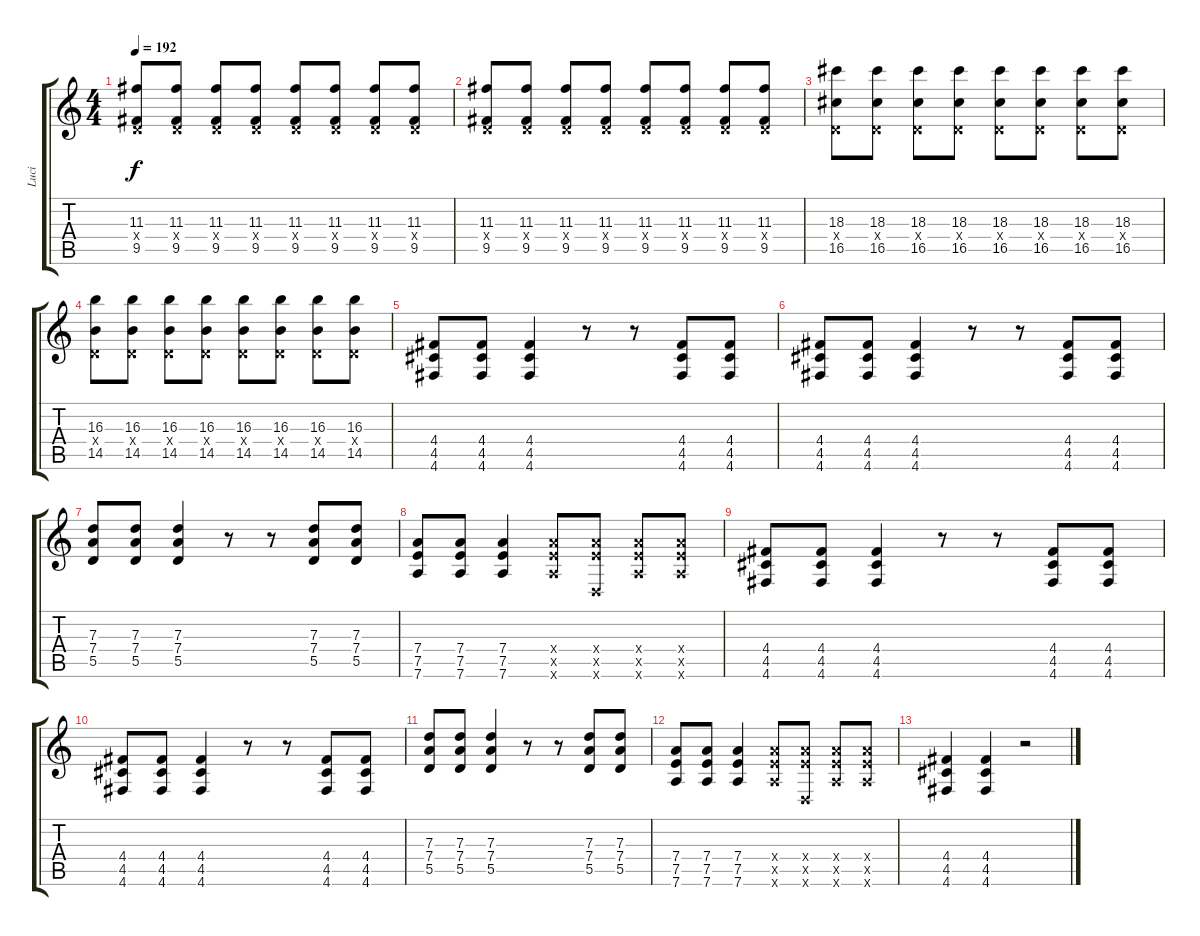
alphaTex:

\track ("Luci" "Luci") {instrument electricguitarjazz}
\staff {score tabs}
\tuning (E4 B3 G3 D3 A2 D2) {hide}
\ts (4 4)
\tempo 192
\clef g2
\ks c
(11.3 0.4{x} 9.5).8{dy f} (11.3 0.4{x} 9.5).8 (11.3 0.4{x} 9.5).8 (11.3 0.4{x} 9.5).8 (11.3 0.4{x} 9.5).8 (11.3 0.4{x} 9.5).8 (11.3 0.4{x} 9.5).8 (11.3 0.4{x} 9.5).8 |
(11.3 0.4{x} 9.5).8 (11.3 0.4{x} 9.5).8 (11.3 0.4{x} 9.5).8 (11.3 0.4{x} 9.5).8 (11.3 0.4{x} 9.5).8 (11.3 0.4{x} 9.5).8 (11.3 0.4{x} 9.5).8 (11.3 0.4{x} 9.5).8 |
(18.3 0.4{x} 16.5).8 (18.3 0.4{x} 16.5).8 (18.3 0.4{x} 16.5).8 (18.3 0.4{x} 16.5).8 (18.3 0.4{x} 16.5).8 (18.3 0.4{x} 16.5).8 (18.3 0.4{x} 16.5).8 (18.3 0.4{x} 16.5).8 |
(16.3 0.4{x} 14.5).8 (16.3 0.4{x} 14.5).8 (16.3 0.4{x} 14.5).8 (16.3 0.4{x} 14.5).8 (16.3 0.4{x} 14.5).8 (16.3 0.4{x} 14.5).8 (16.3 0.4{x} 14.5).8 (16.3 0.4{x} 14.5).8 |
(4.4 4.5 4.6).8 (4.4 4.5 4.6).8 (4.4 4.5 4.6).4 r.8 r.8 (4.4 4.5 4.6).8 (4.4 4.5 4.6).8 |
(4.4 4.5 4.6).8 (4.4 4.5 4.6).8 (4.4 4.5 4.6).4 r.8 r.8 (4.4 4.5 4.6).8 (4.4 4.5 4.6).8 |
(7.3 7.4 5.5).8 (7.3 7.4 5.5).8 (7.3 7.4 5.5).4 r.8 r.8 (7.3 7.4 5.5).8 (7.3 7.4 5.5).8 |
(7.4 7.5 7.6).8 (7.4 7.5 7.6).8 (7.4 7.5 7.6).4 (7.4{x} 7.5{x} 7.6{x}).8 (7.4{x} 7.5{x} 0.6{x}).8 (7.4{x} 7.5{x} 7.6{x}).8 (7.4{x} 7.5{x} 7.6{x}).8 |
(4.4 4.5 4.6).8 (4.4 4.5 4.6).8 (4.4 4.5 4.6).4 r.8 r.8 (4.4 4.5 4.6).8 (4.4 4.5 4.6).8 |
(4.4 4.5 4.6).8 (4.4 4.5 4.6).8 (4.4 4.5 4.6).4 r.8 r.8 (4.4 4.5 4.6).8 (4.4 4.5 4.6).8 |
(7.3 7.4 5.5).8 (7.3 7.4 5.5).8 (7.3 7.4 5.5).4 r.8 r.8 (7.3 7.4 5.5).8 (7.3 7.4 5.5).8 |
(7.4 7.5 7.6).8 (7.4 7.5 7.6).8 (7.4 7.5 7.6).4 (7.4{x} 7.5{x} 7.6{x}).8 (7.4{x} 7.5{x} 0.6{x}).8 (7.4{x} 7.5{x} 7.6{x}).8 (7.4{x} 7.5{x} 7.6{x}).8 |
(4.4 4.5 4.6).4 (4.4 4.5 4.6).4 r.2
